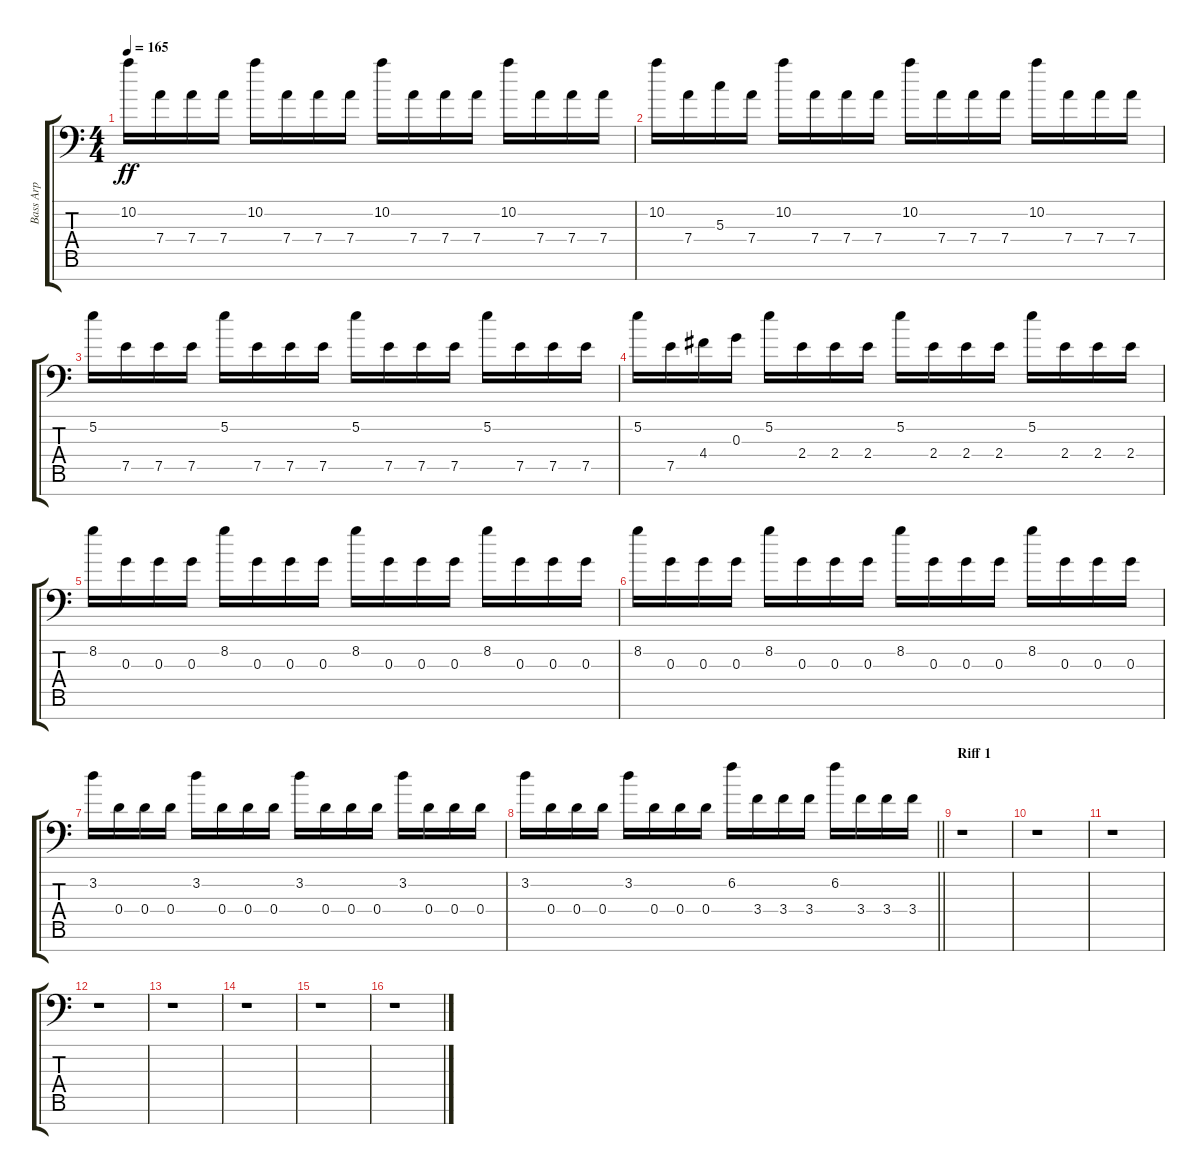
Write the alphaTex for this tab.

\track ("Bass Arp" "Bass Arp") {instrument synthbass1}
\staff {score tabs}
\tuning (C8 B3 G3 D3 A2 E2 C-1) {hide}
\ts (4 4)
\tempo 165
\clef f4
\ks c
10.2.16{dy ff} 7.4.16 7.4.16 7.4.16 10.2.16 7.4.16 7.4.16 7.4.16 10.2.16 7.4.16 7.4.16 7.4.16 10.2.16 7.4.16 7.4.16 7.4.16 |
10.2.16 7.4.16 5.3.16 7.4.16 10.2.16 7.4.16 7.4.16 7.4.16 10.2.16 7.4.16 7.4.16 7.4.16 10.2.16 7.4.16 7.4.16 7.4.16 |
5.2.16 7.5.16 7.5.16 7.5.16 5.2.16 7.5.16 7.5.16 7.5.16 5.2.16 7.5.16 7.5.16 7.5.16 5.2.16 7.5.16 7.5.16 7.5.16 |
5.2.16 7.5.16 4.4.16 0.3.16 5.2.16 2.4.16 2.4.16 2.4.16 5.2.16 2.4.16 2.4.16 2.4.16 5.2.16 2.4.16 2.4.16 2.4.16 |
8.2.16 0.3.16 0.3.16 0.3.16 8.2.16 0.3.16 0.3.16 0.3.16 8.2.16 0.3.16 0.3.16 0.3.16 8.2.16 0.3.16 0.3.16 0.3.16 |
8.2.16 0.3.16 0.3.16 0.3.16 8.2.16 0.3.16 0.3.16 0.3.16 8.2.16 0.3.16 0.3.16 0.3.16 8.2.16 0.3.16 0.3.16 0.3.16 |
3.2.16 0.4.16 0.4.16 0.4.16 3.2.16 0.4.16 0.4.16 0.4.16 3.2.16 0.4.16 0.4.16 0.4.16 3.2.16 0.4.16 0.4.16 0.4.16 |
\barLineRight lightlight
3.2.16 0.4.16 0.4.16 0.4.16 3.2.16 0.4.16 0.4.16 0.4.16 6.2.16 3.4.16 3.4.16 3.4.16 6.2.16 3.4.16 3.4.16 3.4.16 |
\section ("" "Riff 1")
r.1 |
r.1 |
r.1 |
r.1 |
r.1 |
r.1 |
r.1 |
r.1
